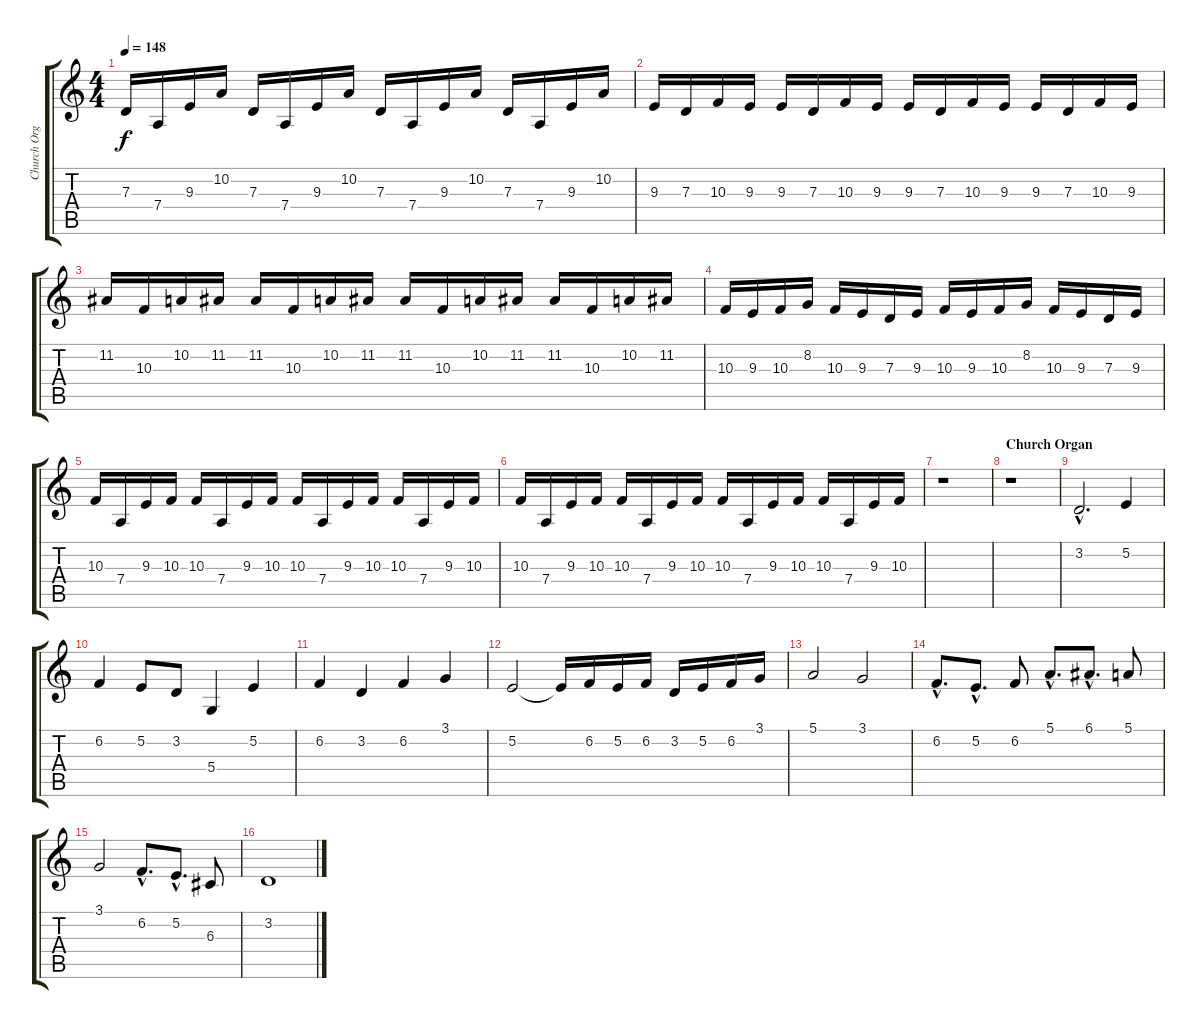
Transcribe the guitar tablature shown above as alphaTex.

\track ("Church Organ" "Church Org") {instrument churchorgan}
\staff {score tabs}
\tuning (E4 B3 G3 D3 A2 D2) {hide}
\ts (4 4)
\tempo 148
\clef g2
\ks c
7.3.16{dy f} 7.4.16 9.3.16 10.2.16 7.3.16 7.4.16 9.3.16 10.2.16 7.3.16 7.4.16 9.3.16 10.2.16 7.3.16 7.4.16 9.3.16 10.2.16 |
9.3.16 7.3.16 10.3.16 9.3.16 9.3.16 7.3.16 10.3.16 9.3.16 9.3.16 7.3.16 10.3.16 9.3.16 9.3.16 7.3.16 10.3.16 9.3.16 |
11.2.16 10.3.16 10.2.16 11.2.16 11.2.16 10.3.16 10.2.16 11.2.16 11.2.16 10.3.16 10.2.16 11.2.16 11.2.16 10.3.16 10.2.16 11.2.16 |
10.3.16 9.3.16 10.3.16 8.2.16 10.3.16 9.3.16 7.3.16 9.3.16 10.3.16 9.3.16 10.3.16 8.2.16 10.3.16 9.3.16 7.3.16 9.3.16 |
10.3.16 7.4.16 9.3.16 10.3.16 10.3.16 7.4.16 9.3.16 10.3.16 10.3.16 7.4.16 9.3.16 10.3.16 10.3.16 7.4.16 9.3.16 10.3.16 |
10.3.16 7.4.16 9.3.16 10.3.16 10.3.16 7.4.16 9.3.16 10.3.16 10.3.16 7.4.16 9.3.16 10.3.16 10.3.16 7.4.16 9.3.16 10.3.16 |
r.1 |
\section ("" "Church Organ")
r.1 |
3.2{hac}.2{d} 5.2.4 |
6.2.4 5.2.8 3.2.8 5.4.4 5.2.4 |
6.2.4 3.2.4 6.2.4 3.1.4 |
5.2.2 5.2{t}.16 6.2.16 5.2.16 6.2.16 3.2.16 5.2.16 6.2.16 3.1.16 |
5.1.2 3.1.2 |
6.2{hac}.8{d} 5.2{hac}.8{d} 6.2.8 5.1{hac}.8{d} 6.1{hac}.8{d} 5.1.8 |
3.1.2 6.2{hac}.8{d} 5.2{hac}.8{d} 6.3.8 |
3.2.1
